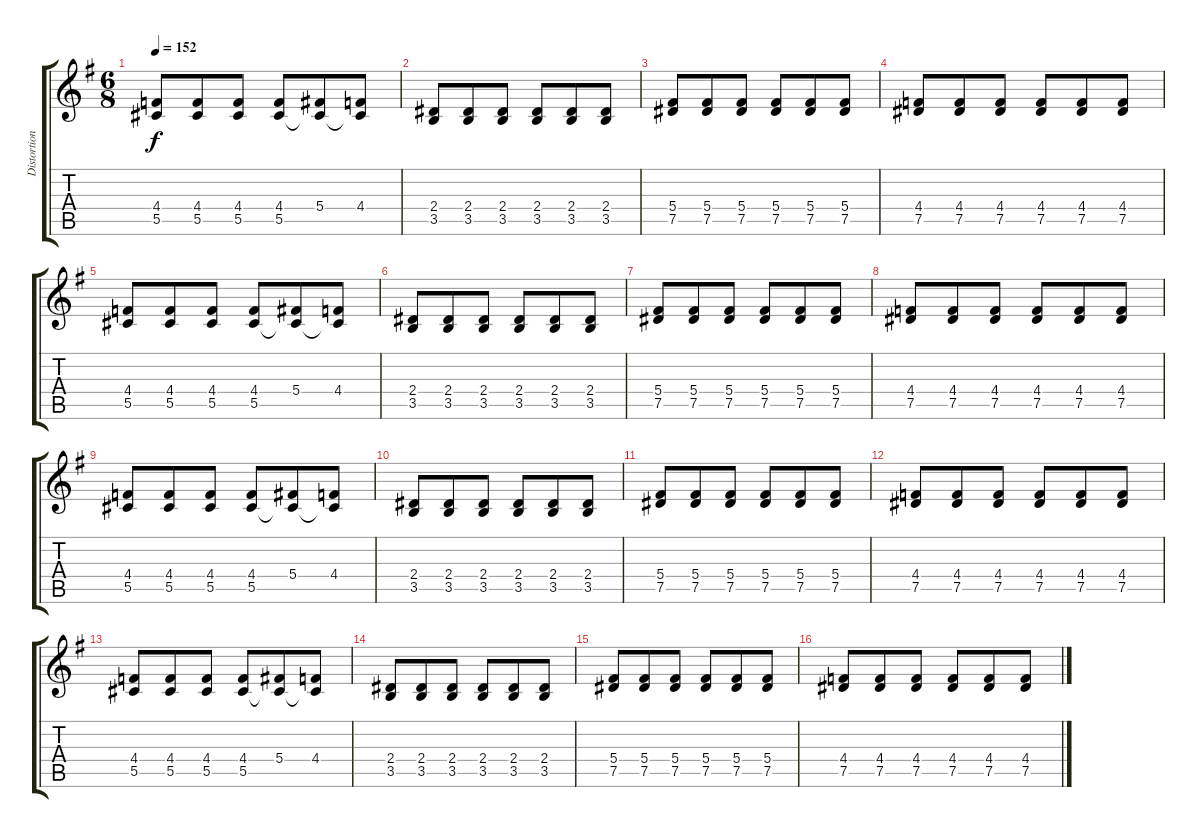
\track ("Distortion Guitar 1" "Distortion") {instrument overdrivenguitar}
\staff {score tabs}
\tuning (Eb4 Bb3 Gb3 Db3 Ab2 Eb2) {hide}
\ts (6 8)
\tempo 152
\clef g2
\ks g
(4.4 5.5).8{dy f} (4.4 5.5).8 (4.4 5.5).8 (4.4 5.5).8 (5.4 5.5{t}).8 (4.4 5.5{t}).8 |
(2.4 3.5).8 (2.4 3.5).8 (2.4 3.5).8 (2.4 3.5).8 (2.4 3.5).8 (2.4 3.5).8 |
(5.4 7.5).8 (5.4 7.5).8 (5.4 7.5).8 (5.4 7.5).8 (5.4 7.5).8 (5.4 7.5).8 |
(4.4 7.5).8 (4.4 7.5).8 (4.4 7.5).8 (4.4 7.5).8 (4.4 7.5).8 (4.4 7.5).8 |
(4.4 5.5).8 (4.4 5.5).8 (4.4 5.5).8 (4.4 5.5).8 (5.4 5.5{t}).8 (4.4 5.5{t}).8 |
(2.4 3.5).8 (2.4 3.5).8 (2.4 3.5).8 (2.4 3.5).8 (2.4 3.5).8 (2.4 3.5).8 |
(5.4 7.5).8 (5.4 7.5).8 (5.4 7.5).8 (5.4 7.5).8 (5.4 7.5).8 (5.4 7.5).8 |
(4.4 7.5).8 (4.4 7.5).8 (4.4 7.5).8 (4.4 7.5).8 (4.4 7.5).8 (4.4 7.5).8 |
(4.4 5.5).8 (4.4 5.5).8 (4.4 5.5).8 (4.4 5.5).8 (5.4 5.5{t}).8 (4.4 5.5{t}).8 |
(2.4 3.5).8 (2.4 3.5).8 (2.4 3.5).8 (2.4 3.5).8 (2.4 3.5).8 (2.4 3.5).8 |
(5.4 7.5).8 (5.4 7.5).8 (5.4 7.5).8 (5.4 7.5).8 (5.4 7.5).8 (5.4 7.5).8 |
(4.4 7.5).8 (4.4 7.5).8 (4.4 7.5).8 (4.4 7.5).8 (4.4 7.5).8 (4.4 7.5).8 |
(4.4 5.5).8 (4.4 5.5).8 (4.4 5.5).8 (4.4 5.5).8 (5.4 5.5{t}).8 (4.4 5.5{t}).8 |
(2.4 3.5).8 (2.4 3.5).8 (2.4 3.5).8 (2.4 3.5).8 (2.4 3.5).8 (2.4 3.5).8 |
(5.4 7.5).8 (5.4 7.5).8 (5.4 7.5).8 (5.4 7.5).8 (5.4 7.5).8 (5.4 7.5).8 |
(4.4 7.5).8 (4.4 7.5).8 (4.4 7.5).8 (4.4 7.5).8 (4.4 7.5).8 (4.4 7.5).8
